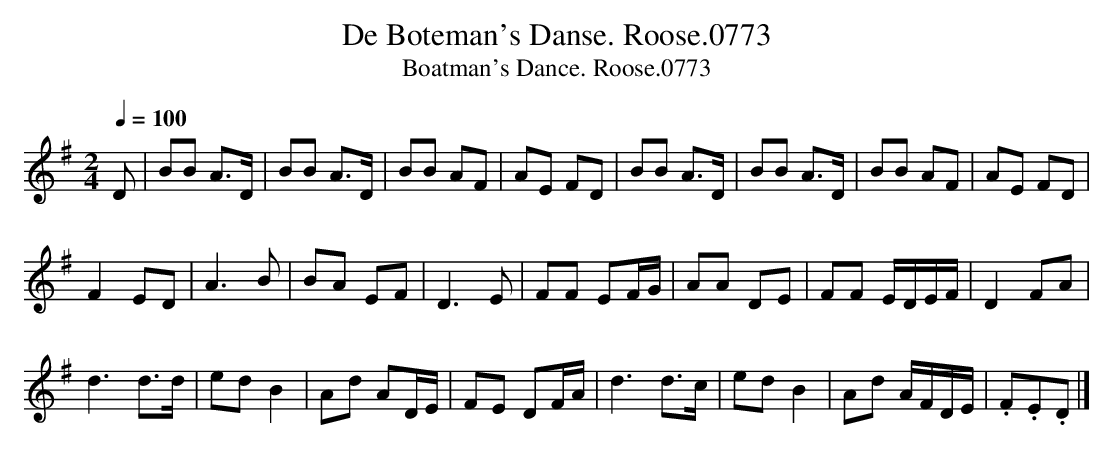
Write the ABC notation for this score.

X:1
T:Boteman's Danse. Roose.0773, De
T:Boatman's Dance. Roose.0773
M:2/4
L:1/8
Q:1/4=100
K:G
D | BB A>D |  BB A>D | BB AF | AE FD |\\
BB A>D |  BB A>D | BB AF | AE FD |
F2ED | A3B | BA EF | D3E |\\
FF EF/G/ | AA DE | FF E/D/E/F/ | D2FA |
d3d>d | ed B2 | Ad AD/E/ | FE DF/A/ |\\
d3d>c | ed B2 | Ad A/F/D/E/ | .F.E.D|]
